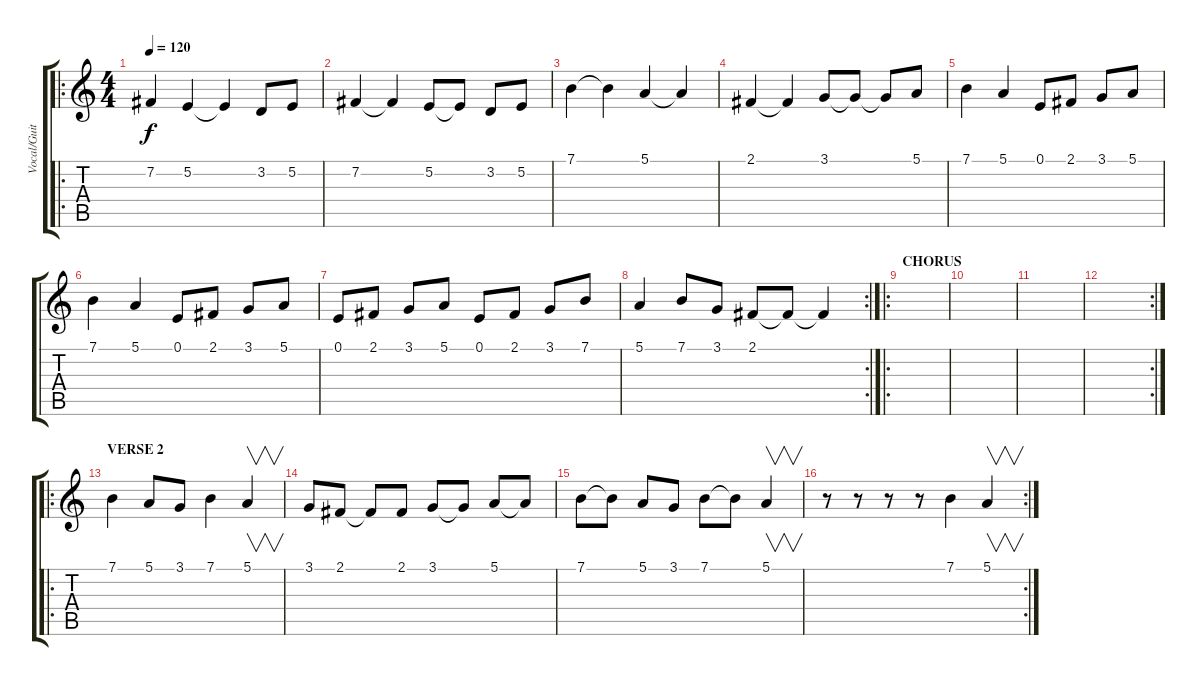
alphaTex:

\track ("Vocal/Guitar 3 " "Vocal/Guit") {instrument lead2sawtooth}
\staff {score tabs}
\tuning (E4 B3 G3 D3 A2 E2) {hide}
\ro
\ts (4 4)
\tempo 120
\clef g2
\ks c
7.2.4{dy f} 5.2.4 5.2{t}.4 3.2.8 5.2.8 |
7.2.4 7.2{t}.4 5.2.8 5.2{t}.8 3.2.8 5.2.8 |
7.1.4 7.1{t}.4 5.1.4 5.1{t}.4 |
2.1.4 2.1{t}.4 3.1.8 3.1{t}.8 3.1{t}.8 5.1.8 |
7.1.4 5.1.4 0.1.8 2.1.8 3.1.8 5.1.8 |
7.1.4 5.1.4 0.1.8 2.1.8 3.1.8 5.1.8 |
0.1.8 2.1.8 3.1.8 5.1.8 0.1.8 2.1.8 3.1.8 7.1.8 |
\rc 2
5.1.4 7.1.8 3.1.8 2.1.8 2.1{t}.8 2.1{t}.4 |
\ro
\section ("" "CHORUS")
|
|
|
\rc 2
|
\ro
\section ("" "VERSE 2")
7.1.4 5.1.8 3.1.8 7.1.4 5.1.4{v} |
3.1.8 2.1.8 2.1{t}.8 2.1.8 3.1.8 3.1{t}.8 5.1.8 5.1{t}.8 |
7.1.8 7.1{t}.8 5.1.8 3.1.8 7.1.8 7.1{t}.8 5.1.4{v} |
\rc 2
r.8 r.8 r.8 r.8 7.1.4 5.1.4{v}
